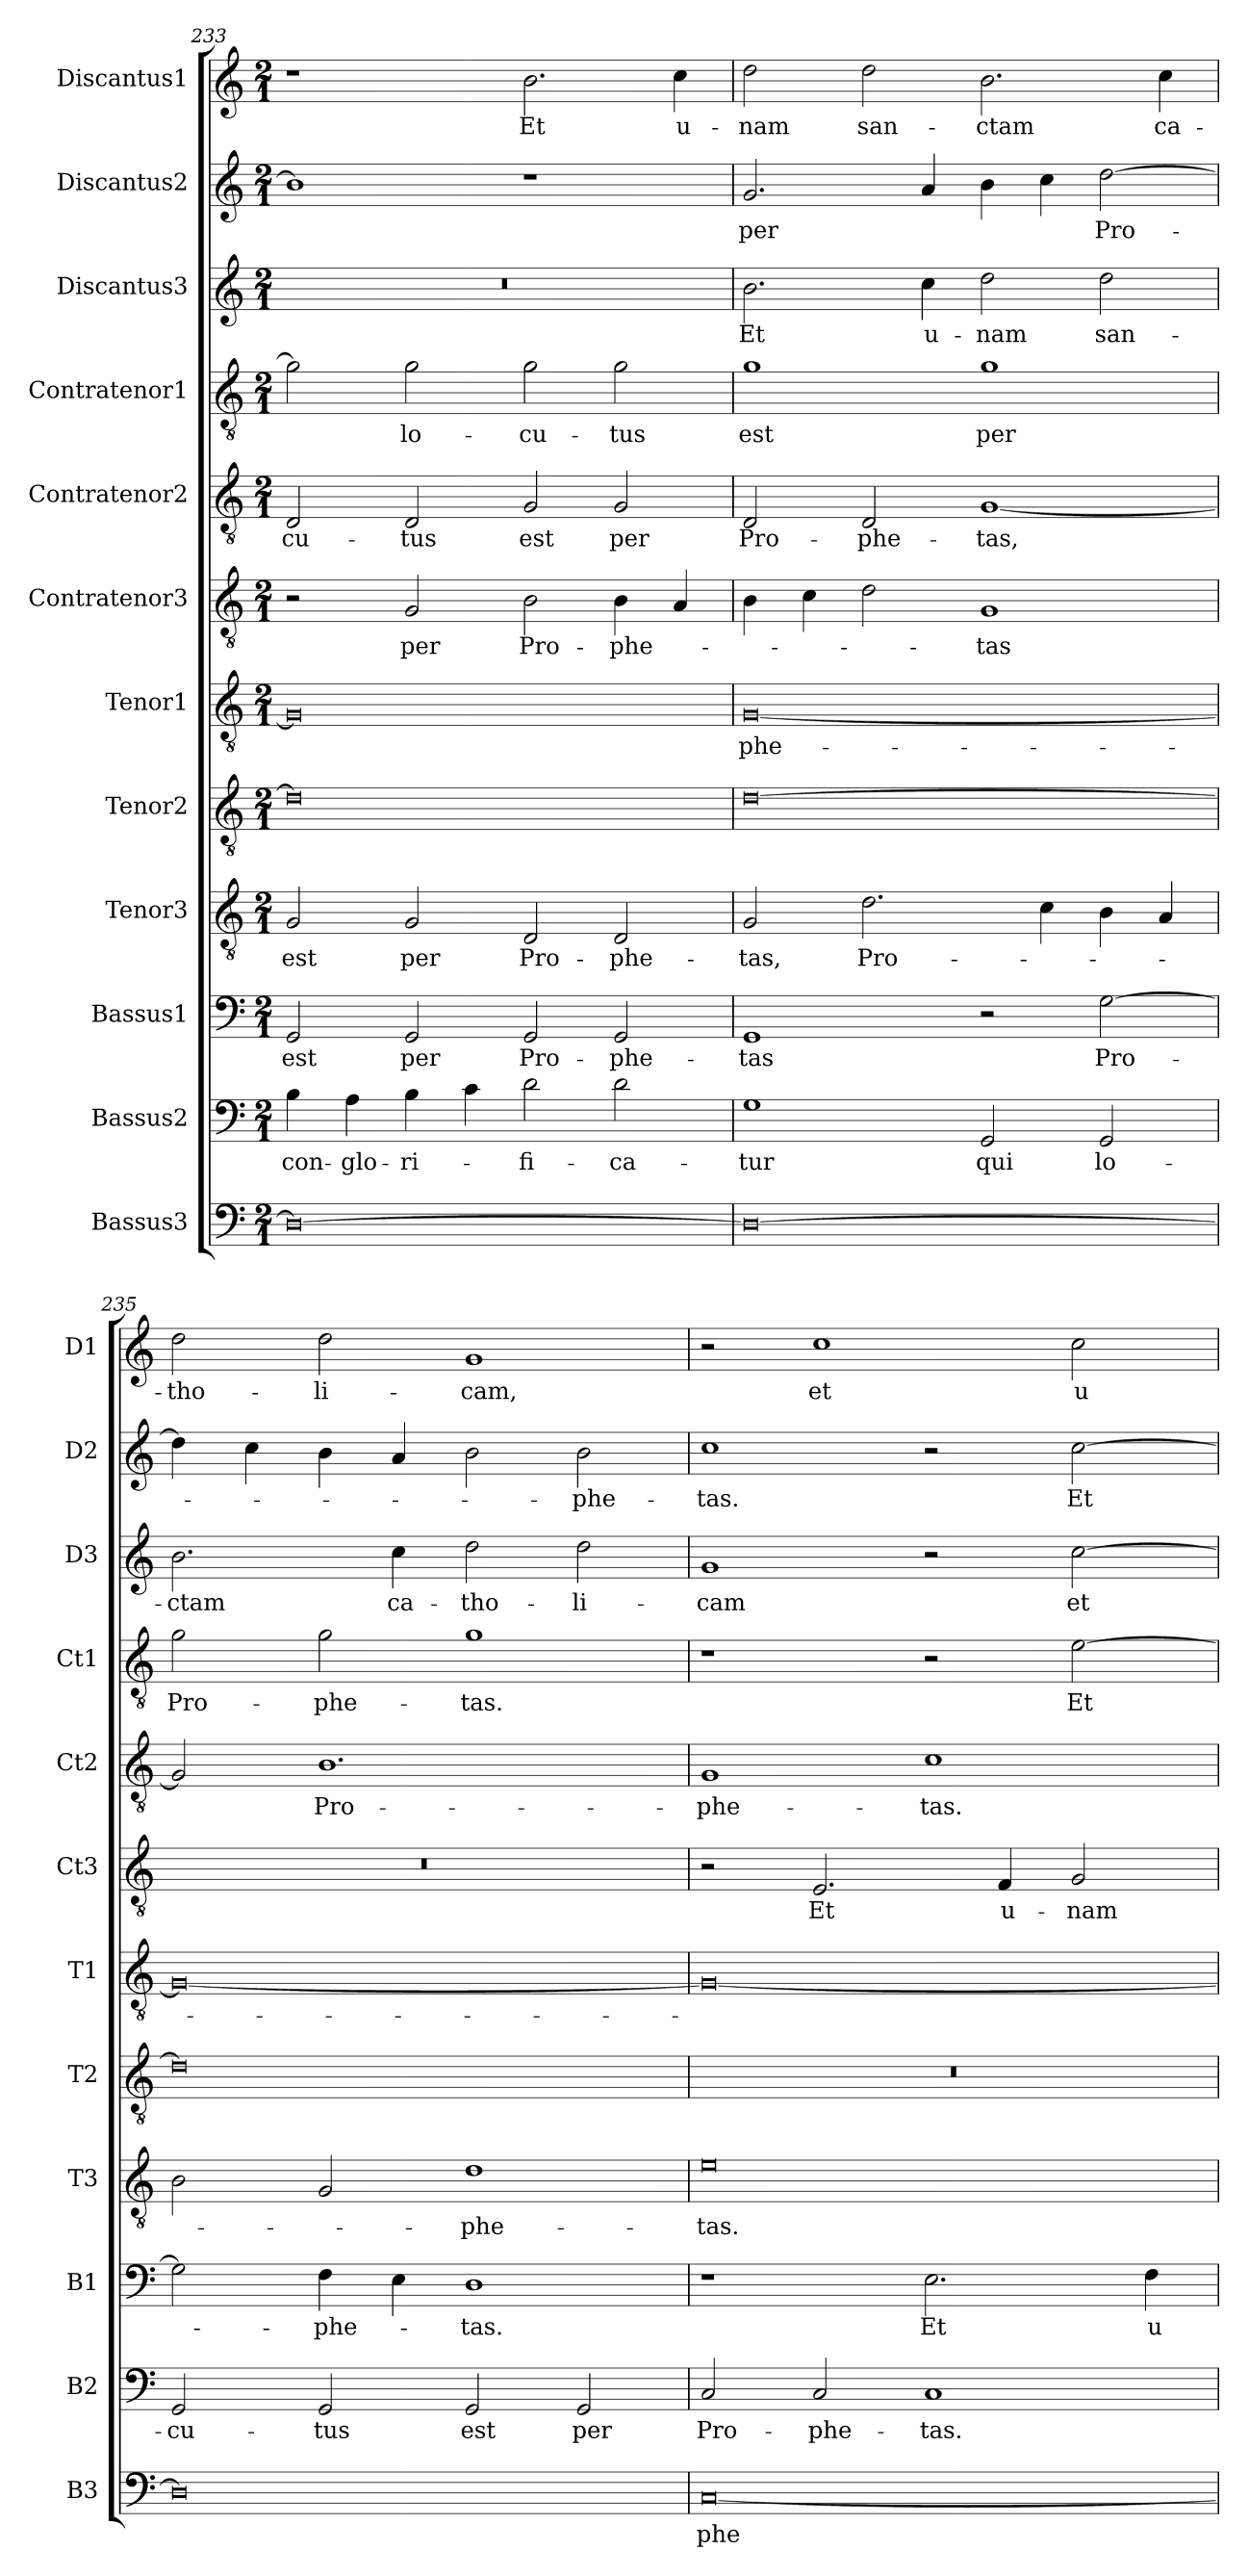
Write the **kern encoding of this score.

**kern	**text	**kern	**text	**kern	**text	**kern	**text	**kern	**kern	**text	**kern	**text	**kern	**text	**kern	**text	**kern	**text	**kern	**text	**kern	**text
*part12	*part12	*part11	*part11	*part10	*part10	*part9	*part9	*part8	*part7	*part7	*part6	*part6	*part5	*part5	*part4	*part4	*part3	*part3	*part2	*part2	*part1	*part1
*staff12	*staff12	*staff11	*staff11	*staff10	*staff10	*staff9	*staff9	*staff8	*staff7	*staff7	*staff6	*staff6	*staff5	*staff5	*staff4	*staff4	*staff3	*staff3	*staff2	*staff2	*staff1	*staff1
*I"Bassus3	*	*I"Bassus2	*	*I"Bassus1	*	*I"Tenor3	*	*I"Tenor2	*I"Tenor1	*	*I"Contratenor3	*	*I"Contratenor2	*	*I"Contratenor1	*	*I"Discantus3	*	*I"Discantus2	*	*I"Discantus1	*
*I'B3	*	*I'B2	*	*I'B1	*	*I'T3	*	*I'T2	*I'T1	*	*I'Ct3	*	*I'Ct2	*	*I'Ct1	*	*I'D3	*	*I'D2	*	*I'D1	*
*clefF4	*	*clefF4	*	*clefF4	*	*clefGv2	*	*clefGv2	*clefGv2	*	*clefGv2	*	*clefGv2	*	*clefGv2	*	*clefG2	*	*clefG2	*	*clefG2	*
*k[]	*	*k[]	*	*k[]	*	*k[]	*	*k[]	*k[]	*	*k[]	*	*k[]	*	*k[]	*	*k[]	*	*k[]	*	*k[]	*
*M2/1	*	*M2/1	*	*M2/1	*	*M2/1	*	*M2/1	*M2/1	*	*M2/1	*	*M2/1	*	*M2/1	*	*M2/1	*	*M2/1	*	*M2/1	*
=233	=233	=233	=233	=233	=233	=233	=233	=233	=233	=233	=233	=233	=233	=233	=233	=233	=233	=233	=233	=233	=233	=233
0D\_	.	4B\	con-	2GG/	est	2G/	est	0d\]	0G/]	.	2r	.	2D/	-cu-	2g\]	.	0r	.	1b\]	.	1r	.
.	.	4A\	-glo-	.	.	.	.	.	.	.	.	.	.	.	.	.	.	.	.	.	.	.
.	.	4B\	-ri-	2GG/	per	2G/	per	.	.	.	2G/	per	2D/	-tus	2g\	lo-	.	.	.	.	.	.
.	.	4c\	.	.	.	.	.	.	.	.	.	.	.	.	.	.	.	.	.	.	.	.
.	.	2d\	-fi-	2GG/	Pro-	2D/	Pro-	.	.	.	2B\	Pro-	2G/	est	2g\	-cu-	.	.	1r	.	2.b\	Et
.	.	2d\	-ca-	2GG/	-phe-	2D/	-phe-	.	.	.	4B\	-phe-	2G/	per	2g\	-tus	.	.	.	.	.	.
.	.	.	.	.	.	.	.	.	.	.	4A/	.	.	.	.	.	.	.	.	.	4cc\	u-
=234	=234	=234	=234	=234	=234	=234	=234	=234	=234	=234	=234	=234	=234	=234	=234	=234	=234	=234	=234	=234	=234	=234
0D\_	.	1G\	-tur	1GG/	-tas	2G/	-tas,	[0d\	[0G/	-phe-	4B\	.	2D/	Pro-	1g\	est	2.b\	Et	2.g/	per	2dd\	-nam
.	.	.	.	.	.	.	.	.	.	.	4c\	.	.	.	.	.	.	.	.	.	.	.
.	.	.	.	.	.	2.d\	Pro-	.	.	.	2d\	.	2D/	-phe-	.	.	.	.	.	.	2dd\	san-
.	.	.	.	.	.	.	.	.	.	.	.	.	.	.	.	.	4cc\	u-	4a/	.	.	.
.	.	2GG/	qui	2r	.	.	.	.	.	.	1G/	-tas	[1G/	-tas,	1g\	per	2dd\	-nam	4b\	.	2.b\	-ctam
.	.	.	.	.	.	4c\	.	.	.	.	.	.	.	.	.	.	.	.	4cc\	.	.	.
.	.	2GG/	lo-	[2G\	Pro-	4B\	.	.	.	.	.	.	.	.	.	.	2dd\	san-	[2dd\	Pro-	.	.
.	.	.	.	.	.	4A/	.	.	.	.	.	.	.	.	.	.	.	.	.	.	4cc\	ca-
=235	=235	=235	=235	=235	=235	=235	=235	=235	=235	=235	=235	=235	=235	=235	=235	=235	=235	=235	=235	=235	=235	=235
0D\]	.	2GG/	-cu-	2G\]	.	2B\	.	0d\]	0G/_	.	0r	.	2G/]	.	2g\	Pro-	2.b\	-ctam	4dd\]	.	2dd\	-tho-
.	.	.	.	.	.	.	.	.	.	.	.	.	.	.	.	.	.	.	4cc\	.	.	.
.	.	2GG/	-tus	4F\	-phe-	2G/	.	.	.	.	.	.	1.B\	Pro-	2g\	-phe-	.	.	4b\	.	2dd\	-li-
.	.	.	.	4E\	.	.	.	.	.	.	.	.	.	.	.	.	4cc\	ca-	4a/	.	.	.
.	.	2GG/	est	1D\	-tas.	1d\	-phe-	.	.	.	.	.	.	.	1g\	-tas.	2dd\	-tho-	2b\	.	1g/	-cam,
.	.	2GG/	per	.	.	.	.	.	.	.	.	.	.	.	.	.	2dd\	-li-	2b\	-phe-	.	.
=236	=236	=236	=236	=236	=236	=236	=236	=236	=236	=236	=236	=236	=236	=236	=236	=236	=236	=236	=236	=236	=236	=236
[0C/	-phe-	2C/	Pro-	1r	.	0e\	-tas.	0r	0G/_	.	2r	.	1G/	-phe-	1r	.	1g/	-cam	1cc\	-tas.	2r	.
.	.	2C/	-phe-	.	.	.	.	.	.	.	2.E/	Et	.	.	.	.	.	.	.	.	1cc\	et
.	.	1C/	-tas.	2.E\	Et	.	.	.	.	.	.	.	1c\	-tas.	2r	.	2r	.	2r	.	.	.
.	.	.	.	.	.	.	.	.	.	.	4F/	u-	.	.	.	.	.	.	.	.	.	.
.	.	.	.	.	.	.	.	.	.	.	2G/	-nam	.	.	[2e\	Et	[2cc\	et	[2cc\	Et	2cc\	u-
.	.	.	.	4F\	u-	.	.	.	.	.	.	.	.	.	.	.	.	.	.	.	.	.
=	=	=	=	=	=	=	=	=	=	=	=	=	=	=	=	=	=	=	=	=	=	=
*-	*-	*-	*-	*-	*-	*-	*-	*-	*-	*-	*-	*-	*-	*-	*-	*-	*-	*-	*-	*-	*-	*-
